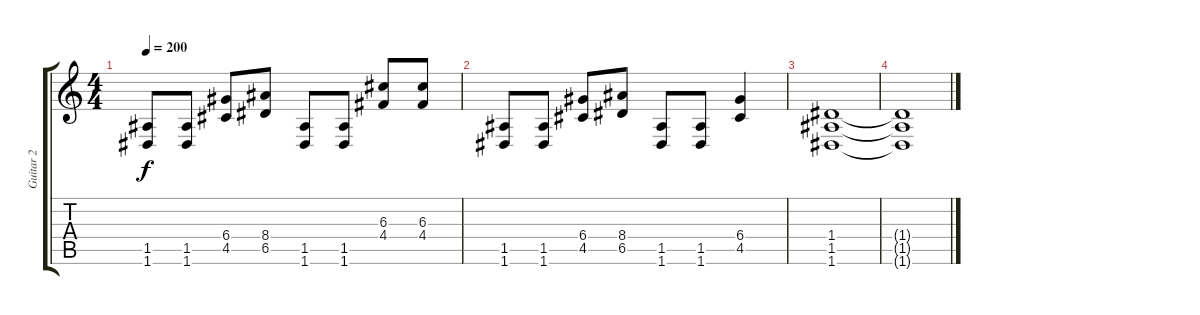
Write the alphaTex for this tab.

\track ("Guitar 2" "Guitar 2") {instrument distortionguitar}
\staff {score tabs}
\tuning (E4 B3 G3 D3 A2 D2) {hide}
\ts (4 4)
\tempo 200
\clef g2
\ks c
(1.5 1.6).8{dy f} (1.5 1.6).8 (6.4 4.5).8 (8.4 6.5).8 (1.5 1.6).8 (1.5 1.6).8 (6.3 4.4).8 (6.3 4.4).8 |
(1.5 1.6).8 (1.5 1.6).8 (6.4 4.5).8 (8.4 6.5).8 (1.5 1.6).8 (1.5 1.6).8 (6.4 4.5).4 |
(1.4 1.5 1.6).1 |
(1.4{t} 1.5{t} 1.6{t}).1
